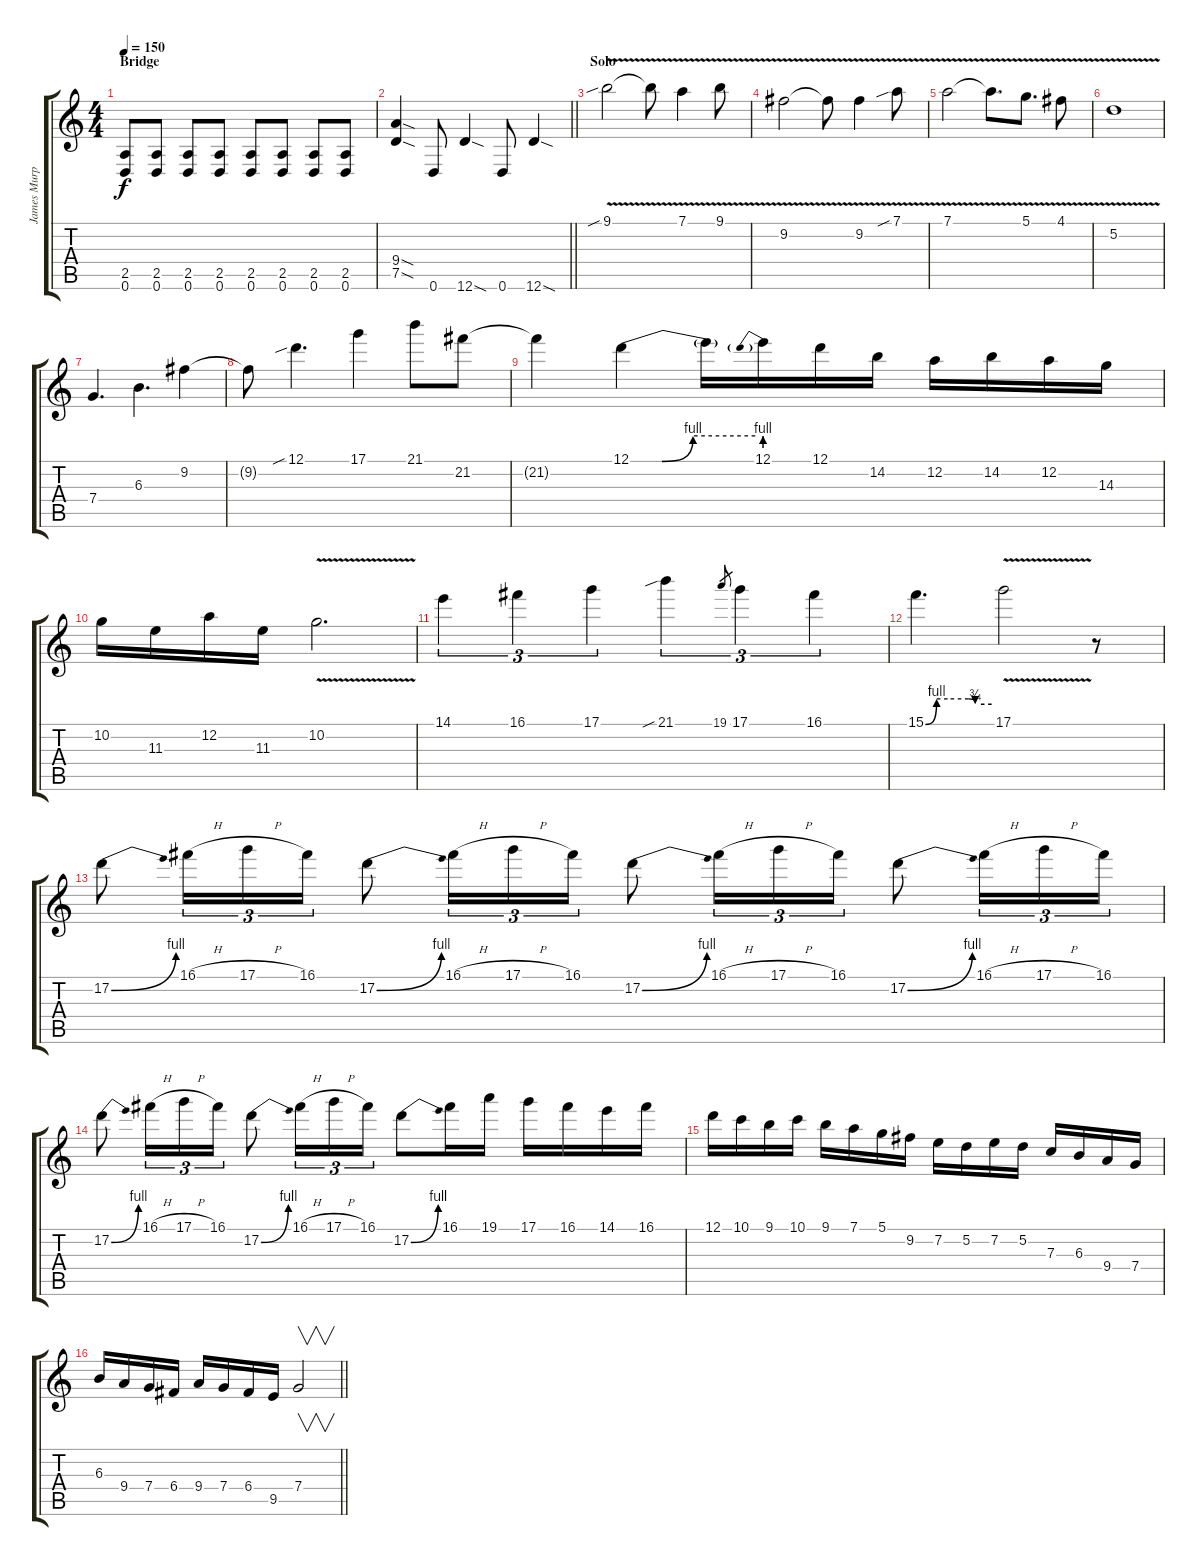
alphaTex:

\track ("James Murphy" "James Murp") {instrument distortionguitar}
\staff {score tabs}
\tuning (D4 A3 F3 C3 G2 D2) {hide}
\ts (4 4)
\section ("" "Bridge")
\tempo 150
\clef g2
\ks c
(2.5 0.6).8{dy f} (2.5 0.6).8 (2.5 0.6).8 (2.5 0.6).8 (2.5 0.6).8 (2.5 0.6).8 (2.5 0.6).8 (2.5 0.6).8 |
\barLineRight lightlight
(9.4{sod} 7.5{sod}).4 0.6.8 12.6{sod}.4 0.6.8 12.6{sod}.4 |
\section ("" "Solo")
9.1{v sib}.2 9.1{t}.8 7.1{v}.4 9.1{v}.8 |
9.2{v}.2 9.2{t}.8 9.2{v}.4 7.1{v sib}.8 |
7.1{v}.2 7.1{t}.8{d} 5.1{v}.8{d} 4.1{v}.8 |
5.2{v}.1 |
7.4.4{d} 6.3.4{d} 9.2.4 |
9.2{t}.8 12.1{sib}.4{d} 17.1.4 21.1.8 21.2.8 |
21.2{t}.4 12.1{be (custom 0 0 15 0 30 4 60 4)}.4 12.1{t}.16 12.1{be (prebend 0 4 60 4)}.16 12.1.16 14.2.16 12.2.16 14.2.16 12.2.16 14.3.16 |
10.2.16 11.3.16 12.2.16 11.3.16 10.2{v}.2{d} |
14.1.4{tu (3 2)} 16.1.4{tu (3 2)} 17.1.4{tu (3 2)} 21.1{sib}.4{tu (3 2)} 19.1.8{gr} 17.1.4{tu (3 2)} 16.1.4{tu (3 2)} |
15.1{be (custom 0 0 10 4 20 4 39 4 45 3 60 3)}.4{d} 17.1{v}.2 r.8 |
17.2{be (bend 0 0 60 4)}.8 16.1{h}.16{tu (3 2)} 17.1{h}.16{tu (3 2)} 16.1.16{tu (3 2)} 17.2{be (bend 0 0 60 4)}.8 16.1{h}.16{tu (3 2)} 17.1{h}.16{tu (3 2)} 16.1.16{tu (3 2)} 17.2{be (bend 0 0 60 4)}.8 16.1{h}.16{tu (3 2)} 17.1{h}.16{tu (3 2)} 16.1.16{tu (3 2)} 17.2{be (bend 0 0 60 4)}.8 16.1{h}.16{tu (3 2)} 17.1{h}.16{tu (3 2)} 16.1.16{tu (3 2)} |
17.2{be (bend 0 0 60 4)}.8 16.1{h}.16{tu (3 2)} 17.1{h}.16{tu (3 2)} 16.1.16{tu (3 2)} 17.2{be (bend 0 0 60 4)}.8 16.1{h}.16{tu (3 2)} 17.1{h}.16{tu (3 2)} 16.1.16{tu (3 2)} 17.2{be (bend 0 0 60 4)}.8 16.1.16 19.1.16 17.1.16 16.1.16 14.1.16 16.1.16 |
12.1.16 10.1.16 9.1.16 10.1.16 9.1.16 7.1.16 5.1.16 9.2.16 7.2.16 5.2.16 7.2.16 5.2.16 7.3.16 6.3.16 9.4.16 7.4.16 |
\barLineRight lightlight
6.3.16 9.4.16 7.4.16 6.4.16 9.4.16 7.4.16 6.4.16 9.5.16 7.4.2{v volume 6}
